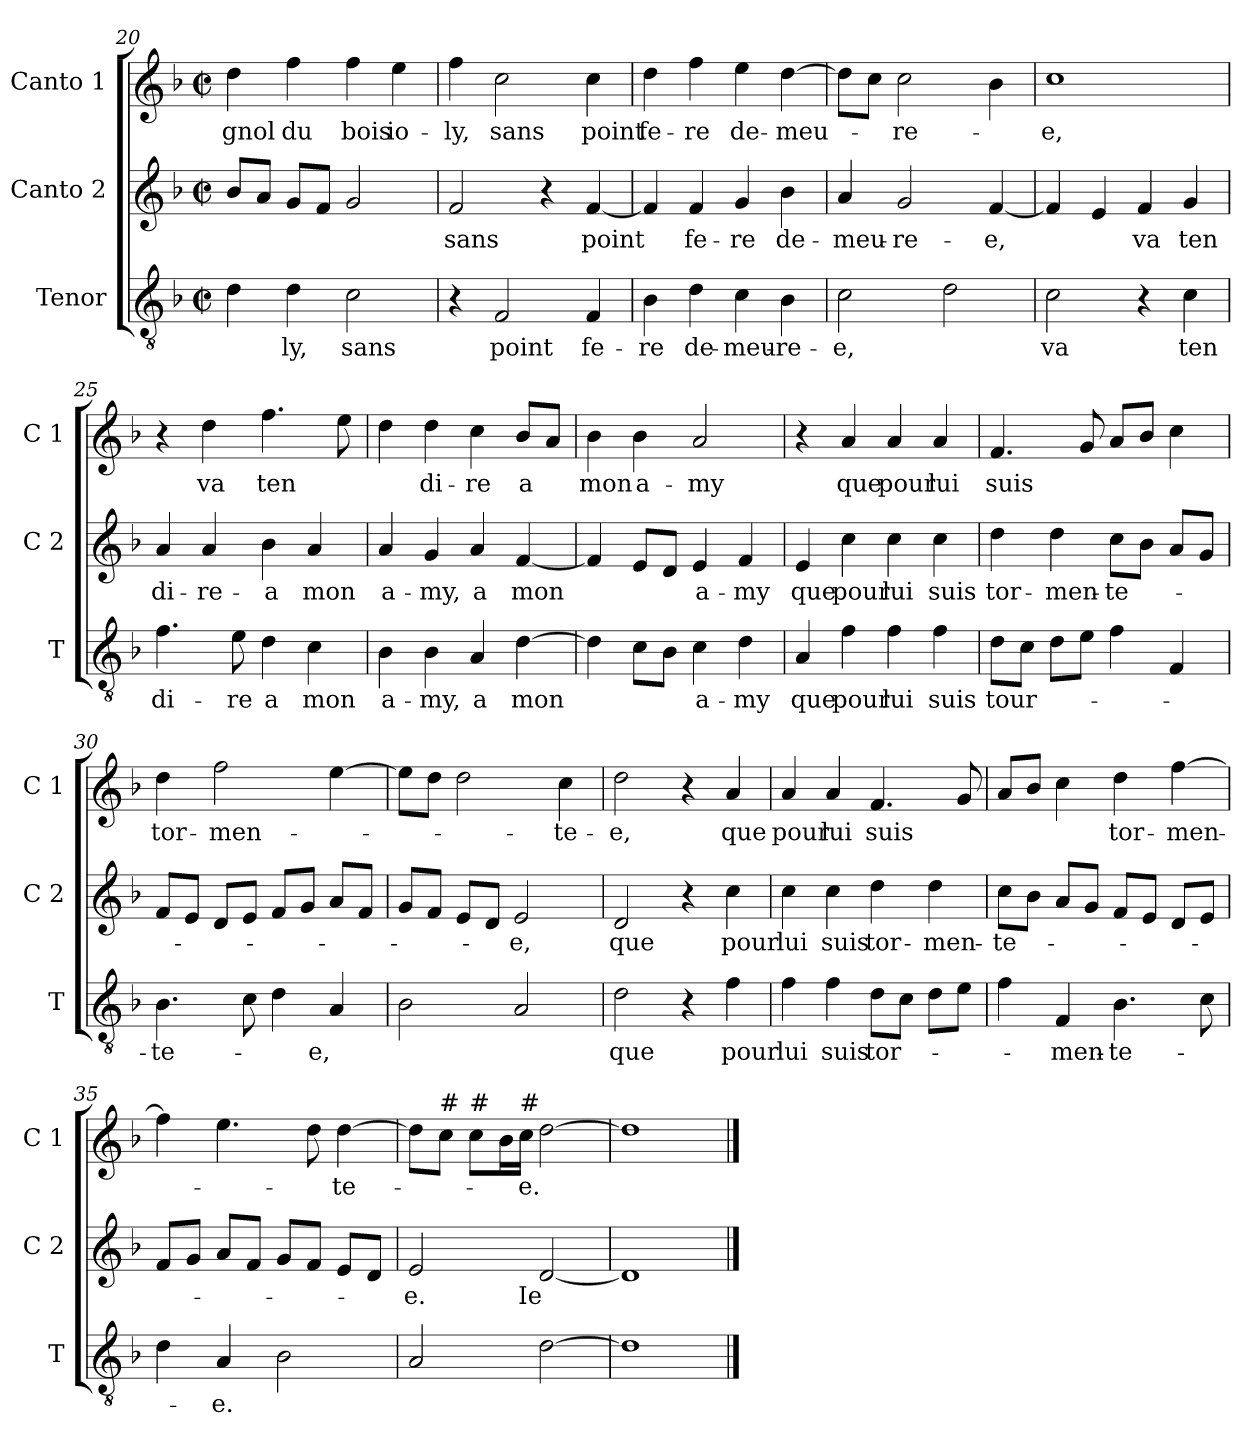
**kern	**text	**kern	**text	**kern	**text
*part3	*part3	*part2	*part2	*part1	*part1
*staff3	*staff3	*staff2	*staff2	*staff1	*staff1
*I"Tenor	*	*I"Canto 2	*	*I"Canto 1	*
*I'T	*	*I'C 2	*	*I'C 1	*
!!LO:LB:g=z
*clefGv2	*	*clefG2	*	*clefG2	*
*k[b-]	*	*k[b-]	*	*k[b-]	*
*F:	*	*F:	*	*F:	*
*M2/2	*	*M2/2	*	*M2/2	*
*met(c|)	*	*met(c|)	*	*met(c|)	*
=20	=20	=20	=20	=20	=20
!	!	!	!	!	!LO:LY:b
4d\	.	8b-/L	.	4dd\	-gnol
.	.	8a/J	.	.	.
!	!LO:LY:b	!	!	!	!LO:LY:b
4d\	-ly,	8g/L	.	4ff\	du
.	.	8f/J	.	.	.
!	!LO:LY:b	!	!	!	!LO:LY:b
2c\	sans	2g/	.	4ff\	bois
!	!	!	!	!	!LO:LY:b
.	.	.	.	4ee\	io-
=21	=21	=21	=21	=21	=21
!	!	!	!LO:LY:b	!	!LO:LY:b
4r	.	2f/	sans	4ff\	-ly,
!	!LO:LY:b	!	!	!	!LO:LY:b
2F/	point	.	.	2cc\	sans
.	.	4r	.	.	.
!	!LO:LY:b	!	!LO:LY:b	!	!LO:LY:b
4F/	fe-	[4f/	point	4cc\	point
=22	=22	=22	=22	=22	=22
!	!LO:LY:b	!	!	!	!LO:LY:b
4B-\	-re	4f/]	.	4dd\	fe-
!	!LO:LY:b	!	!LO:LY:b	!	!LO:LY:b
4d\	de-	4f/	fe-	4ff\	-re
!	!LO:LY:b	!	!LO:LY:b	!	!LO:LY:b
4c\	-meu-	4g/	-re	4ee\	de-
!	!LO:LY:b	!	!LO:LY:b	!	!LO:LY:b
4B-\	-re-	4b-\	de-	[4dd\	-meu-
=23	=23	=23	=23	=23	=23
!	!LO:LY:b	!	!LO:LY:b	!	!
2c\	-e,	4a/	-meu-	8dd\L]	.
.	.	.	.	8cc\J	.
!	!	!	!LO:LY:b	!	!LO:LY:b
.	.	2g/	-re-	2cc\	-re-
2d\	.	.	.	.	.
!	!	!	!LO:LY:b	!	!
.	.	[4f/	-e,	4b-\	.
=24	=24	=24	=24	=24	=24
!	!LO:LY:b	!	!	!	!LO:LY:b
2c\	va	4f/]	.	1cc	-e,
.	.	4e/	.	.	.
!	!	!	!LO:LY:b	!	!
4r	.	4f/	va	.	.
!	!LO:LY:b	!	!LO:LY:b	!	!
4c\	ten	4g/	ten	.	.
!!LO:LB:g=z
=25	=25	=25	=25	=25	=25
!	!LO:LY:b	!	!LO:LY:b	!	!
4.f\	di-	4a/	di-	4r	.
!	!	!	!LO:LY:b	!	!LO:LY:b
.	.	4a/	-re-	4dd\	va
!	!LO:LY:b	!	!	!	!
8e\	-re	.	.	.	.
!	!LO:LY:b	!	!LO:LY:b	!	!LO:LY:b
4d\	a	4b-\	-a	4.ff\	ten
!	!LO:LY:b	!	!LO:LY:b	!	!
4c\	mon	4a/	mon	.	.
.	.	.	.	8ee\	.
=26	=26	=26	=26	=26	=26
!	!LO:LY:b	!	!LO:LY:b	!	!
4B-\	a-	4a/	a-	4dd\	.
!	!LO:LY:b	!	!LO:LY:b	!	!LO:LY:b
4B-\	-my,	4g/	-my,	4dd\	di-
!	!LO:LY:b	!	!LO:LY:b	!	!LO:LY:b
4A/	a	4a/	a	4cc\	-re
!	!LO:LY:b	!	!LO:LY:b	!	!LO:LY:b
[4d\	mon	[4f/	mon	8b-/L	a
.	.	.	.	8a/J	.
=27	=27	=27	=27	=27	=27
!	!	!	!	!	!LO:LY:b
4d\]	.	4f/]	.	4b-\	mon
!	!	!	!	!	!LO:LY:b
8c\L	.	8e/L	.	4b-\	a-
8B-\J	.	8d/J	.	.	.
!	!LO:LY:b	!	!LO:LY:b	!	!LO:LY:b
4c\	a-	4e/	a-	2a/	-my
!	!LO:LY:b	!	!LO:LY:b	!	!
4d\	-my	4f/	-my	.	.
=28	=28	=28	=28	=28	=28
!	!LO:LY:b	!	!LO:LY:b	!	!
4A/	que	4e/	que	4r	.
!	!LO:LY:b	!	!LO:LY:b	!	!LO:LY:b
4f\	pour	4cc\	pour	4a/	que
!	!LO:LY:b	!	!LO:LY:b	!	!LO:LY:b
4f\	lui	4cc\	lui	4a/	pour
!	!LO:LY:b	!	!LO:LY:b	!	!LO:LY:b
4f\	suis	4cc\	suis	4a/	lui
=29	=29	=29	=29	=29	=29
!	!LO:LY:b	!	!LO:LY:b	!	!LO:LY:b
8d\L	tour-	4dd\	tor-	4.f/	suis
8c\J	.	.	.	.	.
!	!	!	!LO:LY:b	!	!
8d\L	.	4dd\	-men-	.	.
8e\J	.	.	.	8g/	.
!	!	!	!LO:LY:b	!	!
4f\	.	8cc\L	-te-	8a/L	.
.	.	8b-\J	.	8b-/J	.
4F/	.	8a/L	.	4cc\	.
.	.	8g/J	.	.	.
!!LO:PB:g=z
=30	=30	=30	=30	=30	=30
!	!LO:LY:b	!	!	!	!LO:LY:b
4.B-\	-te-	8f/L	.	4dd\	tor-
.	.	8e/J	.	.	.
!	!	!	!	!	!LO:LY:b
.	.	8d/L	.	2ff\	-men-
8c\	.	8e/J	.	.	.
4d\	.	8f/L	.	.	.
.	.	8g/J	.	.	.
!	!LO:LY:b	!	!	!	!
4A/	-e,	8a/L	.	[4ee\	.
.	.	8f/J	.	.	.
=31	=31	=31	=31	=31	=31
2B-\	.	8g/L	.	8ee\L]	.
.	.	8f/J	.	8dd\J	.
.	.	8e/L	.	2dd\	.
.	.	8d/J	.	.	.
!	!	!	!LO:LY:b	!	!
2A/	.	2e/	-e,	.	.
!	!	!	!	!	!LO:LY:b
.	.	.	.	4cc\	-te-
=32	=32	=32	=32	=32	=32
!	!LO:LY:b	!	!LO:LY:b	!	!LO:LY:b
2d\	que	2d/	que	2dd\	-e,
4r	.	4r	.	4r	.
!	!LO:LY:b	!	!LO:LY:b	!	!LO:LY:b
4f\	pour	4cc\	pour	4a/	que
=33	=33	=33	=33	=33	=33
!	!LO:LY:b	!	!LO:LY:b	!	!LO:LY:b
4f\	lui	4cc\	lui	4a/	pour
!	!LO:LY:b	!	!LO:LY:b	!	!LO:LY:b
4f\	suis	4cc\	suis	4a/	lui
!	!LO:LY:b	!	!LO:LY:b	!	!LO:LY:b
8d\L	tor-	4dd\	tor-	4.f/	suis
8c\J	.	.	.	.	.
!	!	!	!LO:LY:b	!	!
8d\L	.	4dd\	-men-	.	.
8e\J	.	.	.	8g/	.
!!LO:LB:g=z
=34	=34	=34	=34	=34	=34
!	!	!	!LO:LY:b	!	!
4f\	.	8cc\L	-te-	8a/L	.
.	.	8b-\J	.	8b-/J	.
!	!LO:LY:b	!	!	!	!
4F/	-men-	8a/L	.	4cc\	.
.	.	8g/J	.	.	.
!	!LO:LY:b	!	!	!	!LO:LY:b
4.B-\	-te-	8f/L	.	4dd\	tor-
.	.	8e/J	.	.	.
!	!	!	!	!	!LO:LY:b
.	.	8d/L	.	[4ff\	-men-
8c\	.	8e/J	.	.	.
=35	=35	=35	=35	=35	=35
4d\	.	8f/L	.	4ff\]	.
.	.	8g/J	.	.	.
!	!LO:LY:b	!	!	!	!
4A/	-e.	8a/L	.	4.ee\	.
.	.	8f/J	.	.	.
2B-\	.	8g/L	.	.	.
.	.	8f/J	.	8dd\	.
!	!	!	!	!	!LO:LY:b
.	.	8e/L	.	[4dd\	-te-
.	.	8d/J	.	.	.
=36	=36	=36	=36	=36	=36
!	!	!	!LO:LY:b	!	!
2A/	.	2e/	-e.	8dd\L]	.
!	!	!	!	!LO:TX:a:t=#	!
.	.	.	.	8cc\J	.
!	!	!	!	!LO:TX:a:t=#	!
.	.	.	.	8cc\L	.
.	.	.	.	16b-\L	.
!	!	!	!	!LO:TX:a:t=#	!
.	.	.	.	16cc\JJ	.
!	!	!	!LO:LY:b	!	!LO:LY:b
[2d\	.	[2d/	Ie	[2dd\	-e.
=37	=37	=37	=37	=37	=37
1d]	.	1d]	.	1dd]	.
==	==	==	==	==	==
*-	*-	*-	*-	*-	*-
